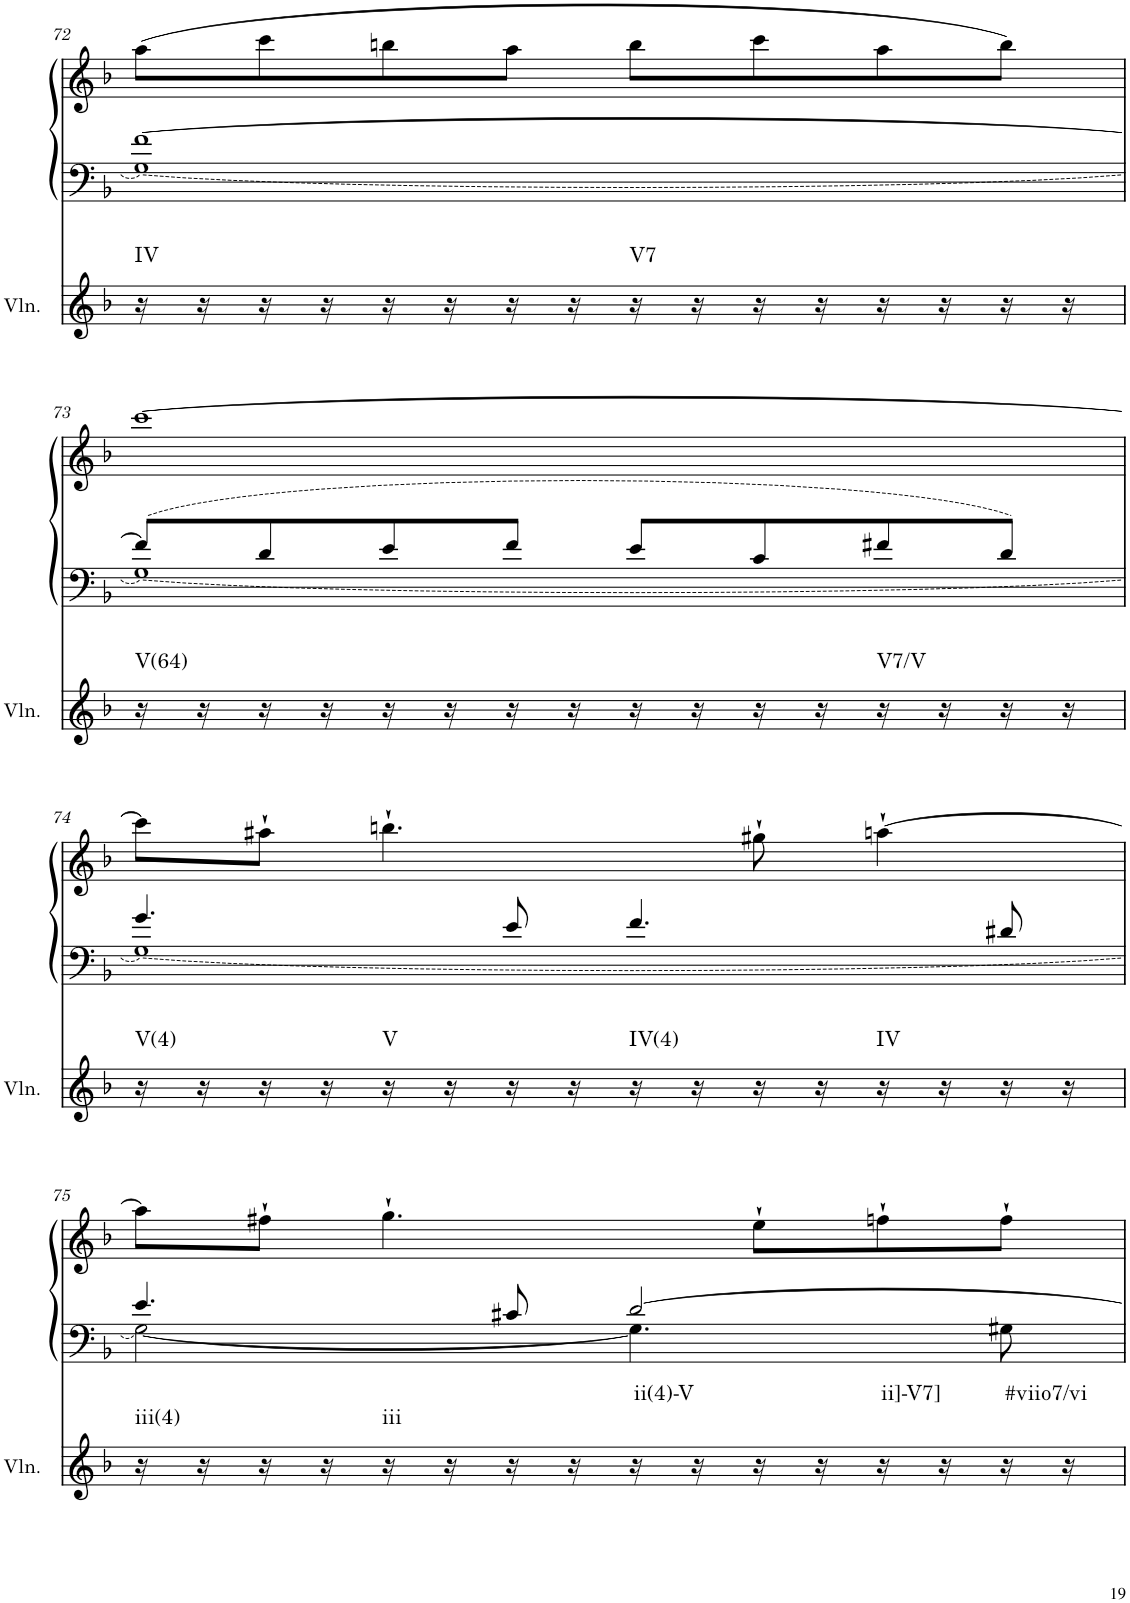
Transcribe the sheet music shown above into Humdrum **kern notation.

**kern	**harte	**kern	**kern
*part2	*part2	*part1	*part1
*staff3	*	*staff2	*staff1
*I"Violin	*	*I"unbenannt2	*
*I'Vln.	*	*	*
!!LO:PB:g=z
*clefG2	*	*clefF4	*clefG2
*k[b-]	*	*k[b-]	*k[b-]
*M2/2	*	*M2/2	*M2/2
=72	=72	=72	=72
*	*	*^	*
!	!LO:H:kt=IV	!	!	!
16r	N	[1f	1G_	(8aa\L
16r	.	.	.	.
16r	.	.	.	8ccc\
16r	.	.	.	.
16r	.	.	.	8bbn\
16r	.	.	.	.
16r	.	.	.	8aa\J
16r	.	.	.	.
!	!LO:H:kt=V7	!	!	!
16r	N	.	.	8bb\L
16r	.	.	.	.
16r	.	.	.	8ccc\
16r	.	.	.	.
16r	.	.	.	8aa\
16r	.	.	.	.
16r	.	.	.	8bb\J)
16r	.	.	.	.
!!LO:LB:g=z
=73	=73	=73	=73	=73
!	!LO:H:kt=V(64)	!	!	!
16r	N	8f/L]	1G_	[1ccc
16r	.	.	.	.
16r	.	8d/	.	.
16r	.	.	.	.
16r	.	8e/	.	.
16r	.	.	.	.
16r	.	8f/J	.	.
16r	.	.	.	.
16r	.	8e/L	.	.
16r	.	.	.	.
16r	.	8c/	.	.
16r	.	.	.	.
!	!LO:H:kt=V7/V	!	!	!
16r	N	8f#X/	.	.
16r	.	.	.	.
16r	.	8d/J	.	.
16r	.	.	.	.
!!LO:LB:g=z
=74	=74	=74	=74	=74
!	!LO:H:kt=V(4)	!	!	!
16r	N	4.g/	1G_	8ccc\L]
16r	.	.	.	.
16r	.	.	.	8aa#X`\J
16r	.	.	.	.
!	!LO:H:kt=V	!	!	!
16r	N	.	.	4.bbn`\
16r	.	.	.	.
16r	.	8e/	.	.
16r	.	.	.	.
!	!LO:H:kt=IV(4)	!	!	!
16r	N	4.f/	.	.
16r	.	.	.	.
16r	.	.	.	8gg#X`\
16r	.	.	.	.
!	!LO:H:kt=IV	!	!	!
16r	N	.	.	[4aan`\
16r	.	.	.	.
16r	.	8d#X/	.	.
16r	.	.	.	.
!!LO:LB:g=z
=75	=75	=75	=75	=75
!	!LO:H:kt=iii(4)	!	!	!
16r	N	4.e/	2G\_	8aa\L]
16r	.	.	.	.
16r	.	.	.	8ff#X`\J
16r	.	.	.	.
!	!LO:H:kt=iii	!	!	!
16r	N	.	.	4.gg`\
16r	.	.	.	.
16r	.	8c#X/	.	.
16r	.	.	.	.
!	!LO:H:kt=ii(4)-V	!	!	!
16r	N	[2d/	4.G\]	.
16r	.	.	.	.
16r	.	.	.	8ee`\L
16r	.	.	.	.
!	!LO:H:kt=ii]-V7]	!	!	!
16r	N	.	.	8ffn`\
16r	.	.	.	.
!	!LO:H:kt=#viio7/vi	!	!	!
16r	N	.	8G#X\	8ff`\J
16r	.	.	.	.
*	*	*v	*v	*
=	=	=	=
*-	*-	*-	*-
